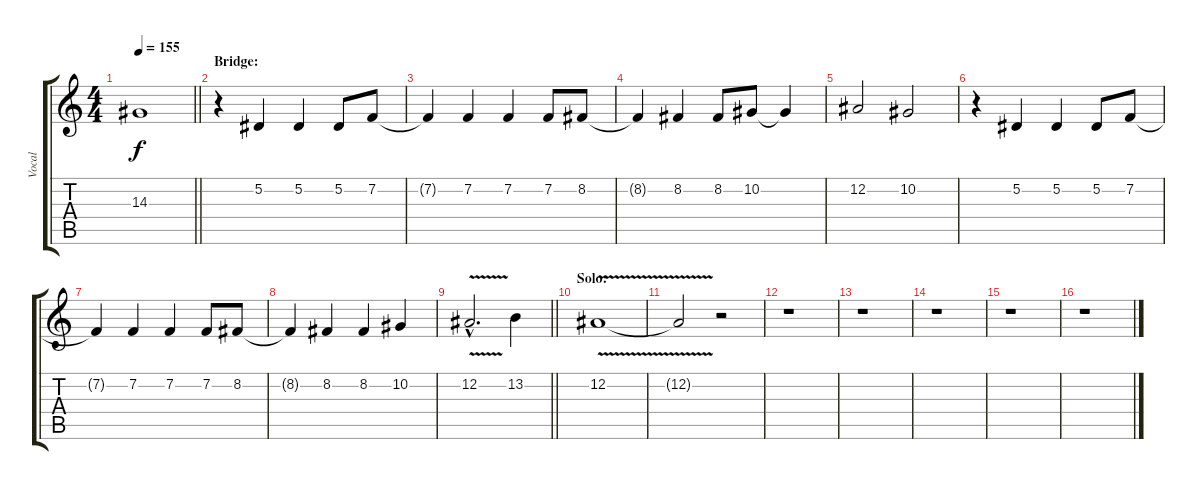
\track ("Vocal" "Vocal") {instrument oboe}
\staff {score tabs}
\tuning (Eb4 Bb3 Gb3 Db3 Ab2 Eb2) {hide}
\ts (4 4)
\tempo 155
\clef g2
\barLineRight lightlight
\ks c
14.3{t}.1{dy f} |
\section ("" "Bridge:")
r.4 5.2.4 5.2.4 5.2.8 7.2.8 |
7.2{t}.4 7.2.4 7.2.4 7.2.8 8.2.8 |
8.2{t}.4 8.2.4 8.2.8 10.2.8 10.2{t}.4 |
12.2.2 10.2.2 |
r.4 5.2.4 5.2.4 5.2.8 7.2.8 |
7.2{t}.4 7.2.4 7.2.4 7.2.8 8.2.8 |
8.2{t}.4 8.2.4 8.2.4 10.2.4 |
\barLineRight lightlight
12.2{v hac}.2{d} 13.2.4 |
\section ("" "Solo:")
12.2{v}.1 |
12.2{t}.2 r.2 |
r.1 |
r.1 |
r.1 |
r.1 |
r.1
